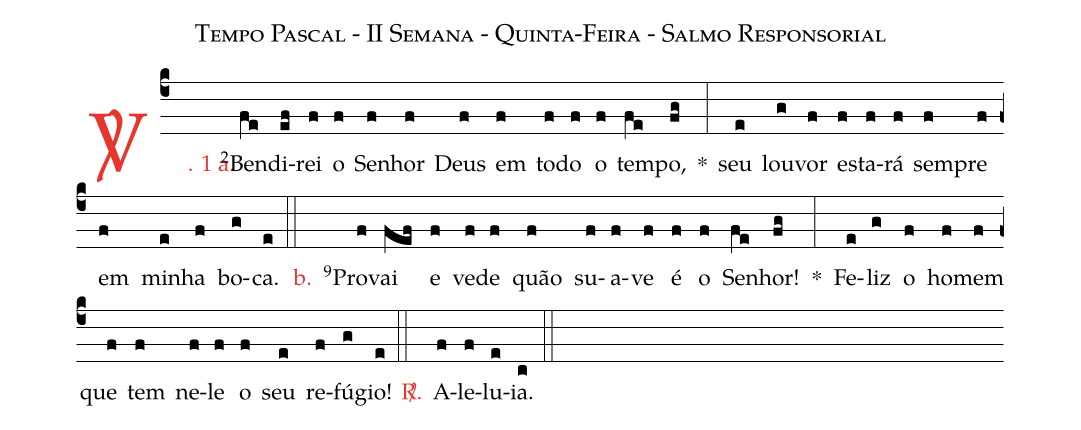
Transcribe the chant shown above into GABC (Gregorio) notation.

name: Tempo Pascal - II Semana - Quinta-Feira - Salmo Responsorial;
%%
(c4)

<c><sp>V/</sp>. 1 a.</c>() <v>\VSup{2}</v>Ben(fe)di(ef)rei(f) o(f) Se(f)nhor(f) Deus(f) em(f) to(f)do(f) o(f) tem(fe)po,(fg) *(:)
seu(e) lou(g)vor(f) es(f)ta(f)rá(f) sem(f)pre(f) em(f) mi(e)nha(f) bo(g)ca.(e)

(::)

<nlba><c>b.</c>() <v>\VSup{9}</v>Pro</nlba>(f)vai(fef) e(f) ve(f)de(f) quão(f) su(f)a(f)ve(f) é(f) o(f) Se(fe)nhor!(fg) *(:)
Fe(e)liz(g) o(f) ho(f)mem(f) que(f) tem(f) ne(f)le(f) o(f) seu(e) re(f)fú(g)gio!(e)

(::)

<nlba><c><sp>R/</sp>.</c>() A</nlba>(f)le(f)lu(e)ia.(c)

(::)
